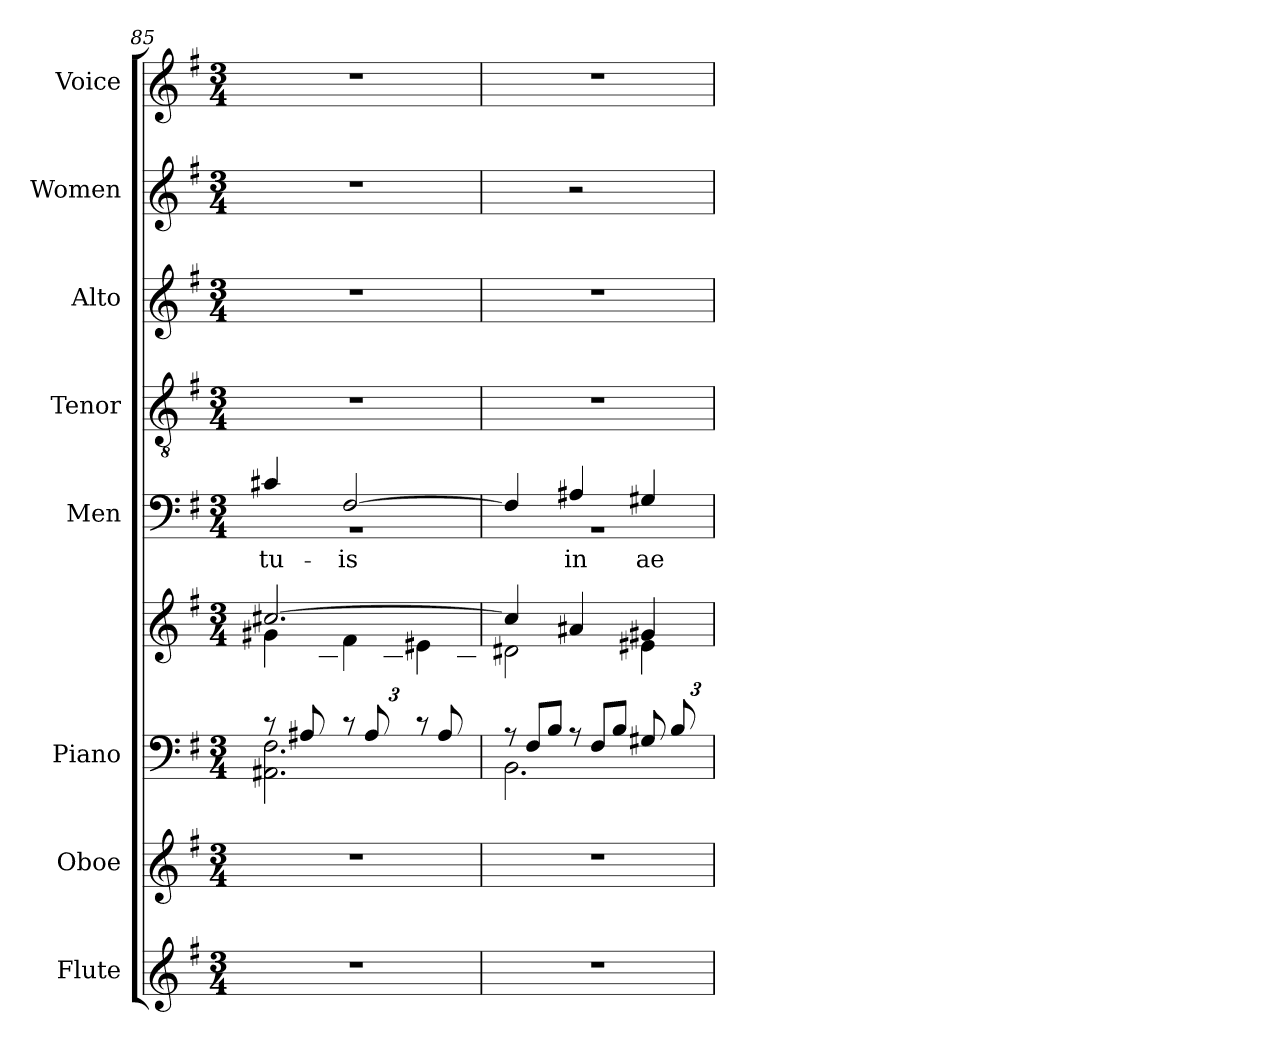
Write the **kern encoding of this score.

**kern	**kern	**kern	**kern	**kern	**text	**kern	**kern	**kern	**kern
*part8	*part7	*part6	*part6	*part5	*part5	*part4	*part3	*part2	*part1
*staff9	*staff8	*staff7	*staff6	*staff5	*staff5	*staff4	*staff3	*staff2	*staff1
*I"Flute	*I"Oboe	*I"Piano	*	*I"Men	*	*I"Tenor	*I"Alto	*I"Women	*I"Voice
*I'Fl	*I'Ob	*I'Pno.	*	*I'M.	*	*I'T.	*I'A.	*I'W.	*I'Vo.
*clefG2	*clefG2	*clefF4	*clefG2	*clefF4	*	*clefGv2	*clefG2	*clefG2	*clefG2
*k[f#]	*k[f#]	*k[f#]	*k[f#]	*k[f#]	*	*k[f#]	*k[f#]	*k[f#]	*k[f#]
*M3/4	*M3/4	*M3/4	*M3/4	*M3/4	*	*M3/4	*M3/4	*M3/4	*M3/4
*	*	*Xtuplet	*	*	*	*	*	*	*
=85	=85	=85	=85	=85	=85	=85	=85	=85	=85
*	*	*^	*^	*	*	*	*	*	*
*	*	*	*	*	*^	*	*	*	*	*	*
!	!	!	!	!	!	!	!	!LO:LY:a	!	!	!	!
*	*	*	*	*	*	*	*^	*	*	*	*	*
2.r	2.r	12rc	2.AA#X\ 2.F#\	[2.cc#X/	4g#X\	6ryy	4c#X/	2.r	tu-	2.r	2.r	2.r	2.r
.	.	12A#X/L	.	.	.	.	.	.	.	.	.	.	.
.	.	12ryy	.	.	.	12c#X\J	.	.	.	.	.	.	.
!	!	!	!	!	!	!	!	!	!LO:LY:a	!	!	!	!
.	.	12rc	.	.	4f#\	6ryy	[2F#/	.	-is	.	.	.	.
.	.	12A#/L	.	.	.	.	.	.	.	.	.	.	.
.	.	12ryy	.	.	.	12c#\J	.	.	.	.	.	.	.
.	.	12rc	.	.	4e#X\	6ryy	.	.	.	.	.	.	.
.	.	12A#/L	.	.	.	.	.	.	.	.	.	.	.
.	.	12ryy	.	.	.	12c#\J	.	.	.	.	.	.	.
!!LO:LB:g=z
=86	=86	=86	=86	=86	=86	=86	=86	=86	=86	=86	=86	=86	=86
2.r	2.r	12r	2.BB\	4cc#/]	2d#X\	3%2ryy	4F#/]	2.r	.	2.r	2.r	4a#X/yy	2.r
.	.	12F#/L	.	.	.	.	.	.	.	.	.	.	.
.	.	12B/J	.	.	.	.	.	.	.	.	.	.	.
!	!	!	!	!	!	!	!	!	!LO:LY:a	!	!	!	!
.	.	12r	.	4a#X/	.	.	4A#X/	.	in	.	.	2r	.
.	.	12F#/L	.	.	.	.	.	.	.	.	.	.	.
.	.	12B/J	.	.	.	.	.	.	.	.	.	.	.
!	!	!	!	!	!	!	!	!	!LO:LY:a	!	!	!	!
.	.	12G#X/L	.	4g#X/	4e#X\	.	4G#X/	.	ae-	.	.	.	.
.	.	12B/	.	.	.	.	.	.	.	.	.	.	.
.	.	12ryy	.	.	.	12e#X\J	.	.	.	.	.	.	.
*	*	*v	*v	*	*	*	*v	*v	*	*	*	*	*
*	*	*	*v	*v	*v	*	*	*	*	*	*
=	=	=	=	=	=	=	=	=	=
*-	*-	*-	*-	*-	*-	*-	*-	*-	*-
